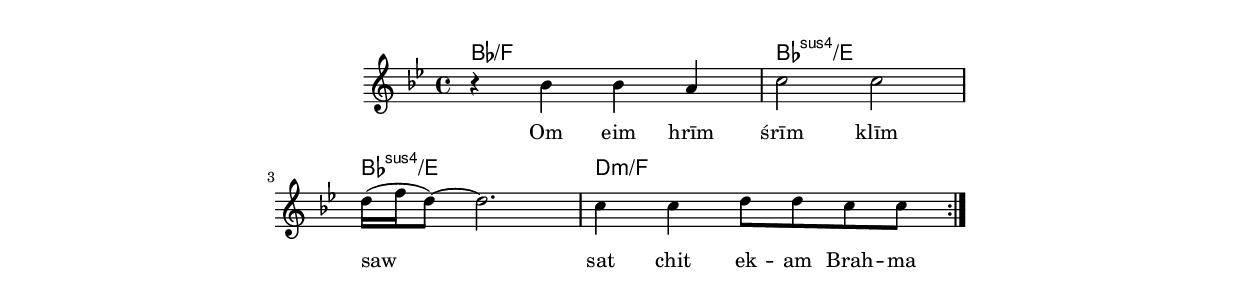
\version "2.19.45"
\paper {
	line-width = 4.6\in
}

melody = \relative c'' {
  \clef treble
  \key bes \major
  \time 4/4
  \set Score.voltaSpannerDuration = #(ly:make-moment 4/4)
	\new Voice = "words" {
		\repeat volta 2 {
			r4 bes bes a | c2 c |
			d16( f d8)~ d2. |
			c4 c d8 d c c |
		}
  }
}

text =  \lyricmode {
	\set associatedVoice = "words"
	Om eim hrīm śrīm klīm saw__ sat chit ek -- am Brah -- ma
}

harmonies = \chordmode {
	bes1/f | bes:sus4/e | bes:sus4/e
	d:m/f |
}

\score {
  <<
    \new ChordNames {
      \set chordChang = ##t
      \harmonies
    }
    \new Staff  {
    	\new Voice = "one" { \melody }
  	}
    \new Lyrics \lyricsto "words" \text
  >>
  \layout { 
   #(layout-set-staff-size 16)
   }
  \midi { 
  	\tempo 4 = 125
  }
}